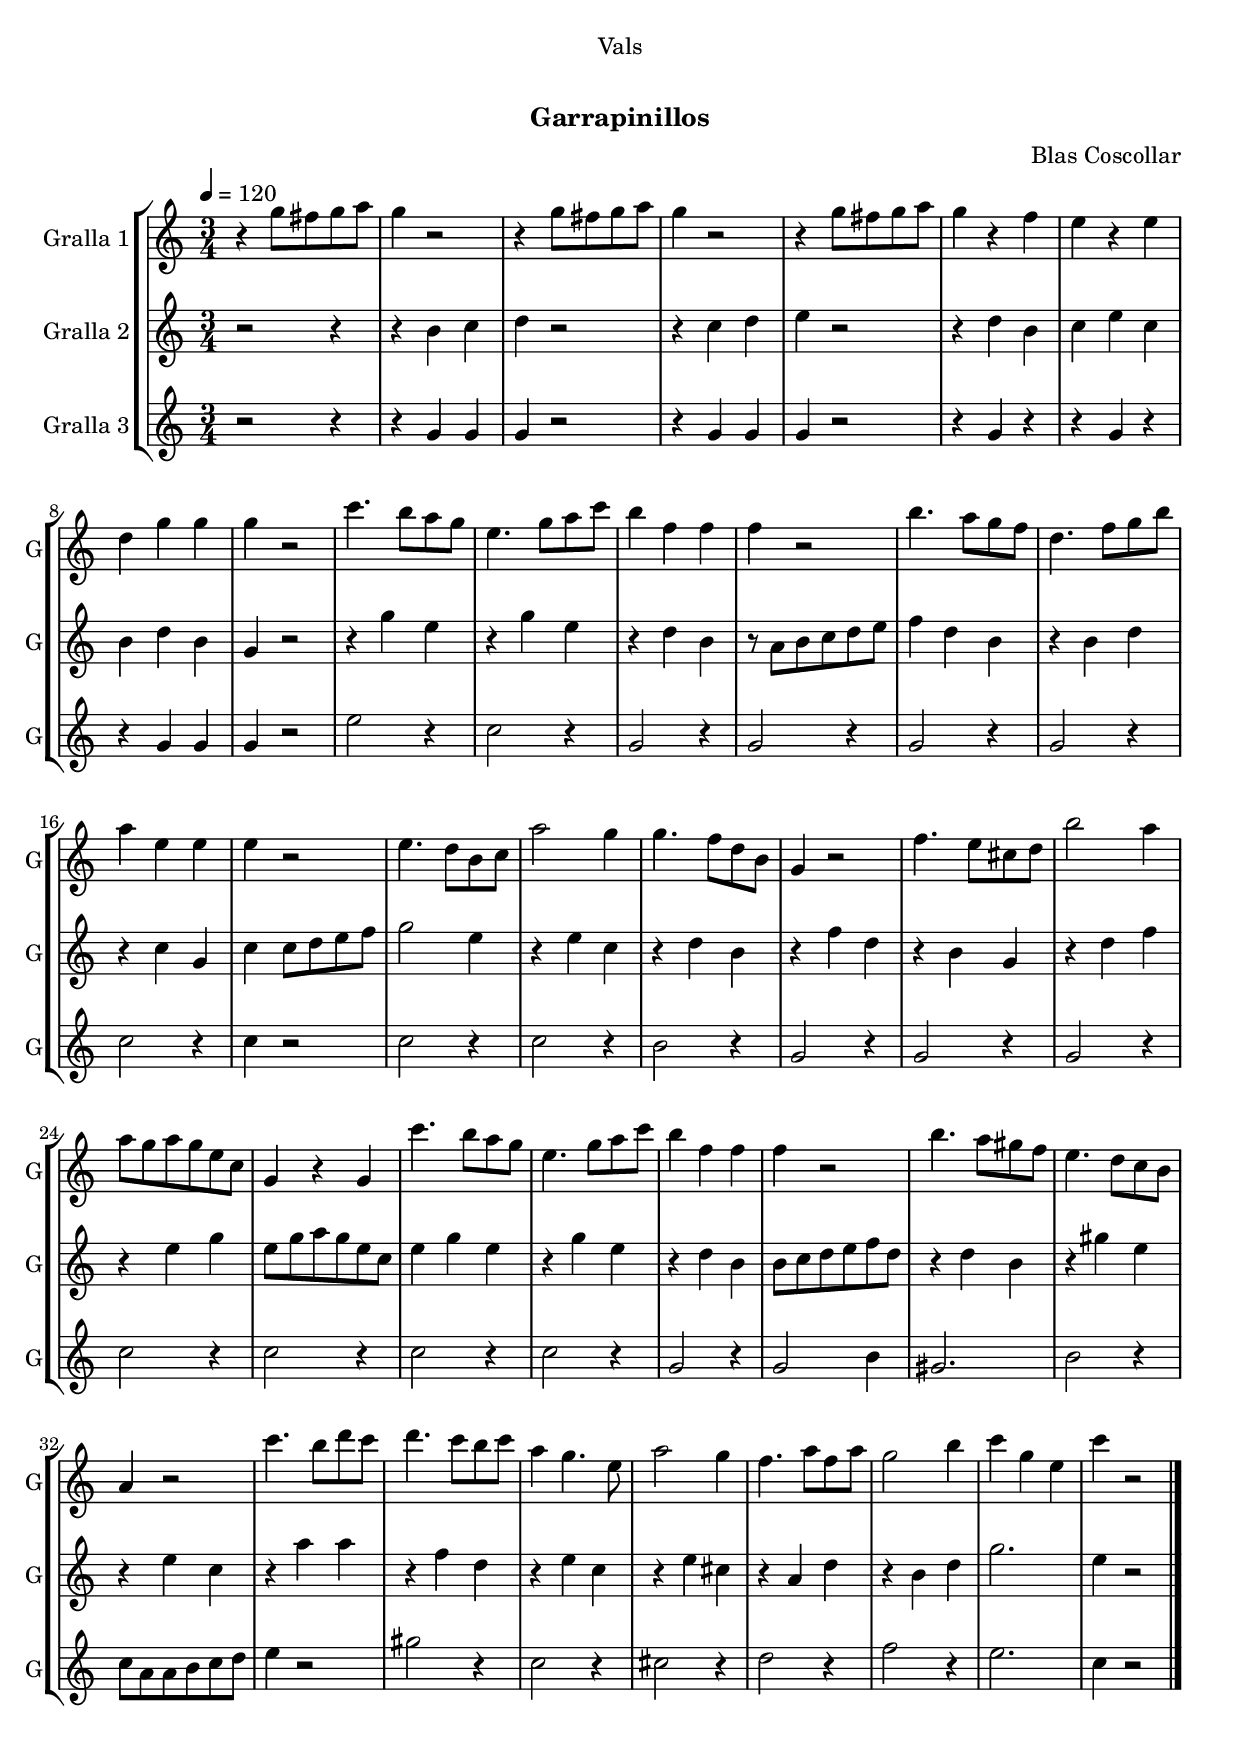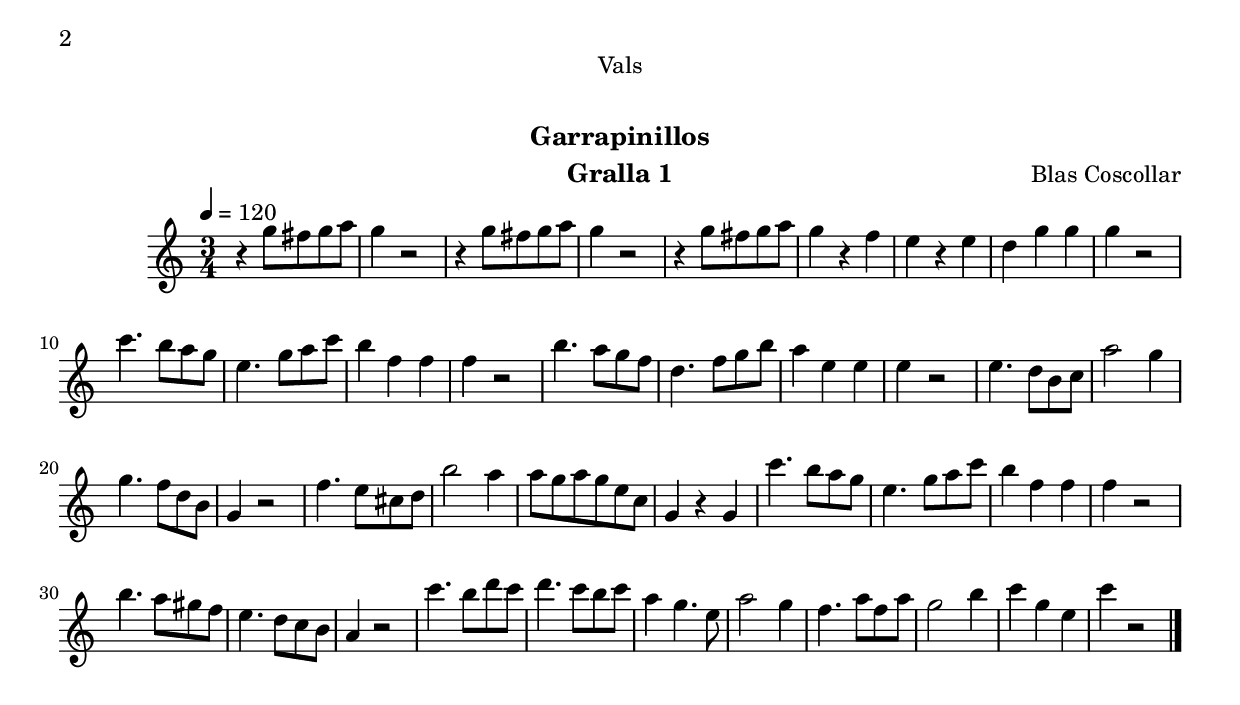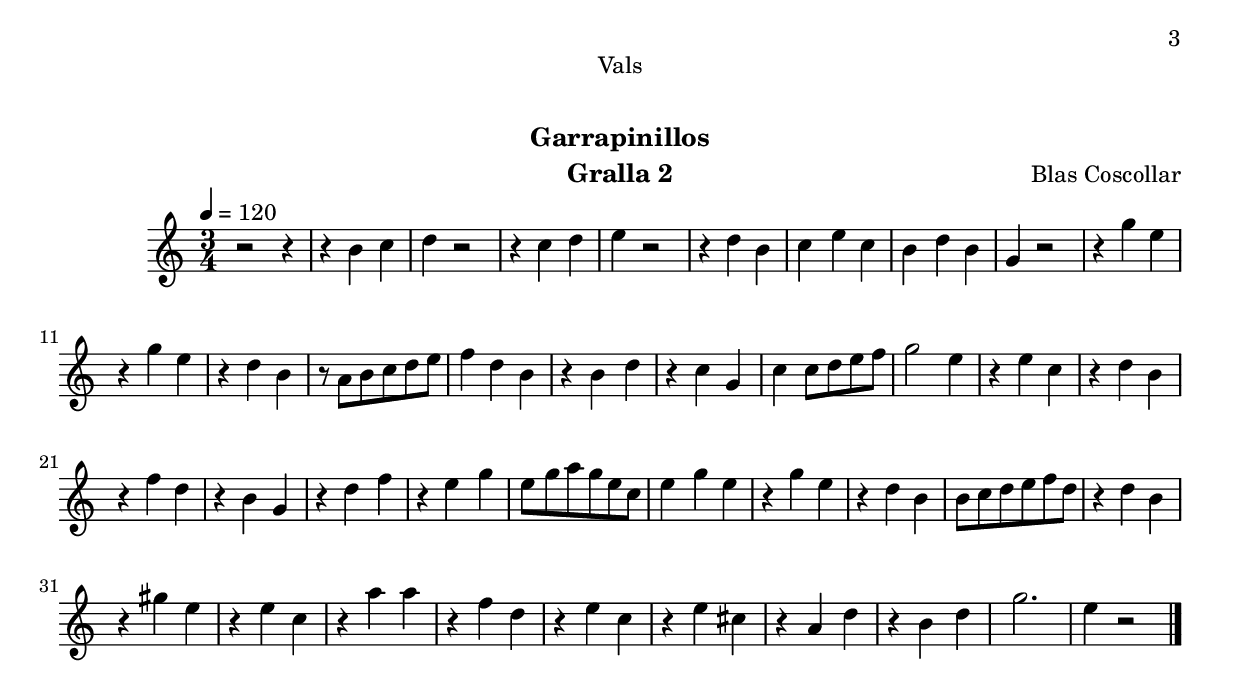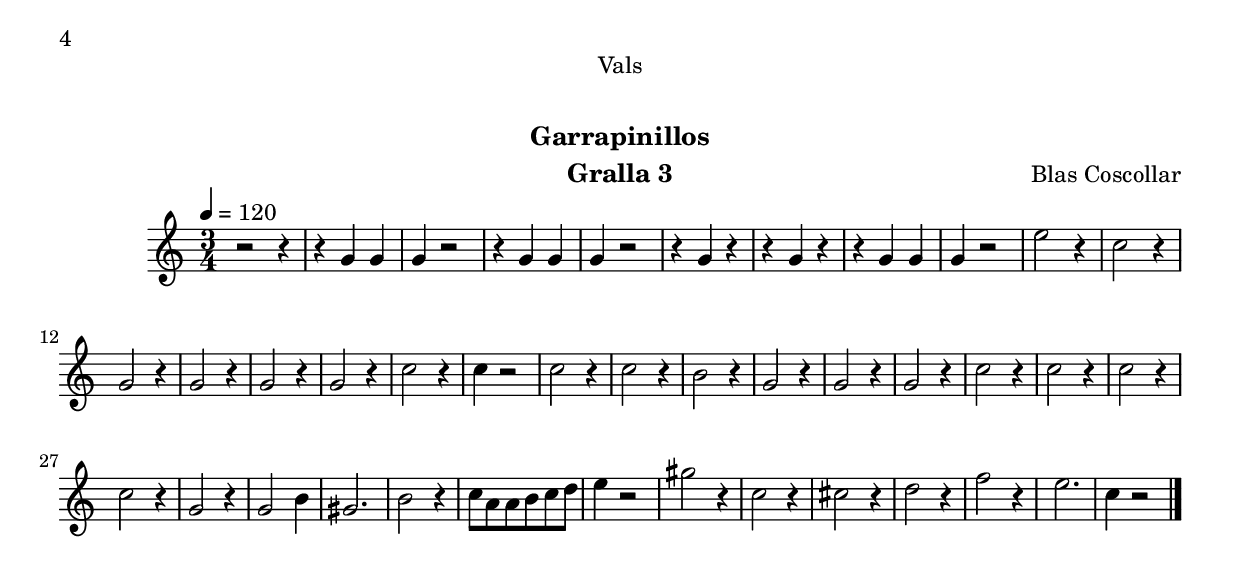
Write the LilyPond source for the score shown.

\version "2.22.1"

\header {
  dedication="Vals"
  title="  "
  subtitle="Garrapinillos"
  subsubtitle=""
  poet=""
  meter=""
  piece=""
  composer="Blas Coscollar"
  arranger=""
  opus=""
  instrument=""
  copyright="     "
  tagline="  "
}

liniaroAa =
\relative g''
{
  \tempo 4=120
  \clef treble
  \key c \major
  \time 3/4
  r4 g8 fis g a  |
  g4 r2  |
  r4 g8 fis g a  |
  g4 r2  |
  %05
  r4 g8 fis g a  |
  g4 r f  |
  e4 r e  |
  d4 g g  |
  g4 r2  |
  %10
  c4. b8 a g  |
  e4. g8 a c  |
  b4 f f  |
  f4 r2  |
  b4. a8 g f  |
  %15
  d4. f8 g b  |
  a4 e e  |
  e4 r2  |
  e4. d8 b c  |
  a'2 g4  |
  %20
  g4. f8 d b  |
  g4 r2  |
  f'4. e8 cis d  |
  b'2 a4  |
  a8 g a g e c  |
  %25
  g4 r g  |
  c'4. b8 a g  |
  e4. g8 a c  |
  b4 f f  |
  f4 r2  |
  %30
  b4. a8 gis f  |
  e4. d8 c b  |
  a4 r2  |
  c'4. b8 d c  |
  d4. c8 b c  |
  %35
  a4 g4. e8  |
  a2 g4  |
  f4. a8 f a  |
  g2 b4  |
  c4 g e  |
  %40
  c'4 r2  \bar "|."
}

liniaroAb =
\relative b'
{
  \tempo 4=120
  \clef treble
  \key c \major
  \time 3/4
  r2 r4  |
  r4 b c  |
  d4 r2  |
  r4 c d  |
  %05
  e4 r2  |
  r4 d b  |
  c4 e c  |
  b4 d b  |
  g4 r2  |
  %10
  r4 g' e  |
  r4 g e  |
  r4 d b  |
  r8 a b c d e  |
  f4 d b  |
  %15
  r4 b d  |
  r4 c g  |
  c4 c8 d e f  |
  g2 e4  |
  r4 e c  |
  %20
  r4 d b  |
  r4 f' d  |
  r4 b g  |
  r4 d' f  |
  r4 e g  |
  %25
  e8 g a g e c  |
  e4 g e  |
  r4 g e  |
  r4 d b  |
  b8 c d e f d  |
  %30
  r4 d b  |
  r4 gis' e  |
  r4 e c  |
  r4 a' a  |
  r4 f d  |
  %35
  r4 e c  |
  r4 e cis  |
  r4 a d  |
  r4 b d  |
  g2.  |
  %40
  e4 r2  \bar "|."
}

liniaroAc =
\relative g'
{
  \tempo 4=120
  \clef treble
  \key c \major
  \time 3/4
  r2 r4  |
  r4 g g  |
  g4 r2  |
  r4 g g  |
  %05
  g4 r2  |
  r4 g r  |
  r4 g r  |
  r4 g g  |
  g4 r2  |
  %10
  e'2 r4  |
  c2 r4  |
  g2 r4  |
  g2 r4  |
  g2 r4  |
  %15
  g2 r4  |
  c2 r4  |
  c4 r2  |
  c2 r4  |
  c2 r4  |
  %20
  b2 r4  |
  g2 r4  |
  g2 r4  |
  g2 r4  |
  c2 r4  |
  %25
  c2 r4  |
  c2 r4  |
  c2 r4  |
  g2 r4  |
  g2 b4  |
  %30
  gis2.  |
  b2 r4  |
  c8 a a b c d  |
  e4 r2  |
  gis2 r4  |
  %35
  c,2 r4  |
  cis2 r4  |
  d2 r4  |
  f2 r4  |
  e2.  |
  %40
  c4 r2  \bar "|."
}

\bookpart {
  \score {
    \new StaffGroup {
      \override Score.RehearsalMark #'self-alignment-X = #LEFT
      <<
        \new Staff \with {instrumentName = #"Gralla 1" shortInstrumentName = #"G"} \liniaroAa
        \new Staff \with {instrumentName = #"Gralla 2" shortInstrumentName = #"G"} \liniaroAb
        \new Staff \with {instrumentName = #"Gralla 3" shortInstrumentName = #"G"} \liniaroAc
      >>
    }
    \layout {}
  }
  \score { \unfoldRepeats
    \new StaffGroup {
      \override Score.RehearsalMark #'self-alignment-X = #LEFT
      <<
        \new Staff \with {instrumentName = #"Gralla 1" shortInstrumentName = #"G"} \liniaroAa
        \new Staff \with {instrumentName = #"Gralla 2" shortInstrumentName = #"G"} \liniaroAb
        \new Staff \with {instrumentName = #"Gralla 3" shortInstrumentName = #"G"} \liniaroAc
      >>
    }
    \midi {
      \set Staff.midiInstrument = "oboe"
      \set DrumStaff.midiInstrument = "drums"
    }
  }
}

\bookpart {
  \header {instrument="Gralla 1"}
  \score {
    \new StaffGroup {
      \override Score.RehearsalMark #'self-alignment-X = #LEFT
      <<
        \new Staff \liniaroAa
      >>
    }
    \layout {}
  }
  \score { \unfoldRepeats
    \new StaffGroup {
      \override Score.RehearsalMark #'self-alignment-X = #LEFT
      <<
        \new Staff \liniaroAa
      >>
    }
    \midi {
      \set Staff.midiInstrument = "oboe"
      \set DrumStaff.midiInstrument = "drums"
    }
  }
}

\bookpart {
  \header {instrument="Gralla 2"}
  \score {
    \new StaffGroup {
      \override Score.RehearsalMark #'self-alignment-X = #LEFT
      <<
        \new Staff \liniaroAb
      >>
    }
    \layout {}
  }
  \score { \unfoldRepeats
    \new StaffGroup {
      \override Score.RehearsalMark #'self-alignment-X = #LEFT
      <<
        \new Staff \liniaroAb
      >>
    }
    \midi {
      \set Staff.midiInstrument = "oboe"
      \set DrumStaff.midiInstrument = "drums"
    }
  }
}

\bookpart {
  \header {instrument="Gralla 3"}
  \score {
    \new StaffGroup {
      \override Score.RehearsalMark #'self-alignment-X = #LEFT
      <<
        \new Staff \liniaroAc
      >>
    }
    \layout {}
  }
  \score { \unfoldRepeats
    \new StaffGroup {
      \override Score.RehearsalMark #'self-alignment-X = #LEFT
      <<
        \new Staff \liniaroAc
      >>
    }
    \midi {
      \set Staff.midiInstrument = "oboe"
      \set DrumStaff.midiInstrument = "drums"
    }
  }
}

